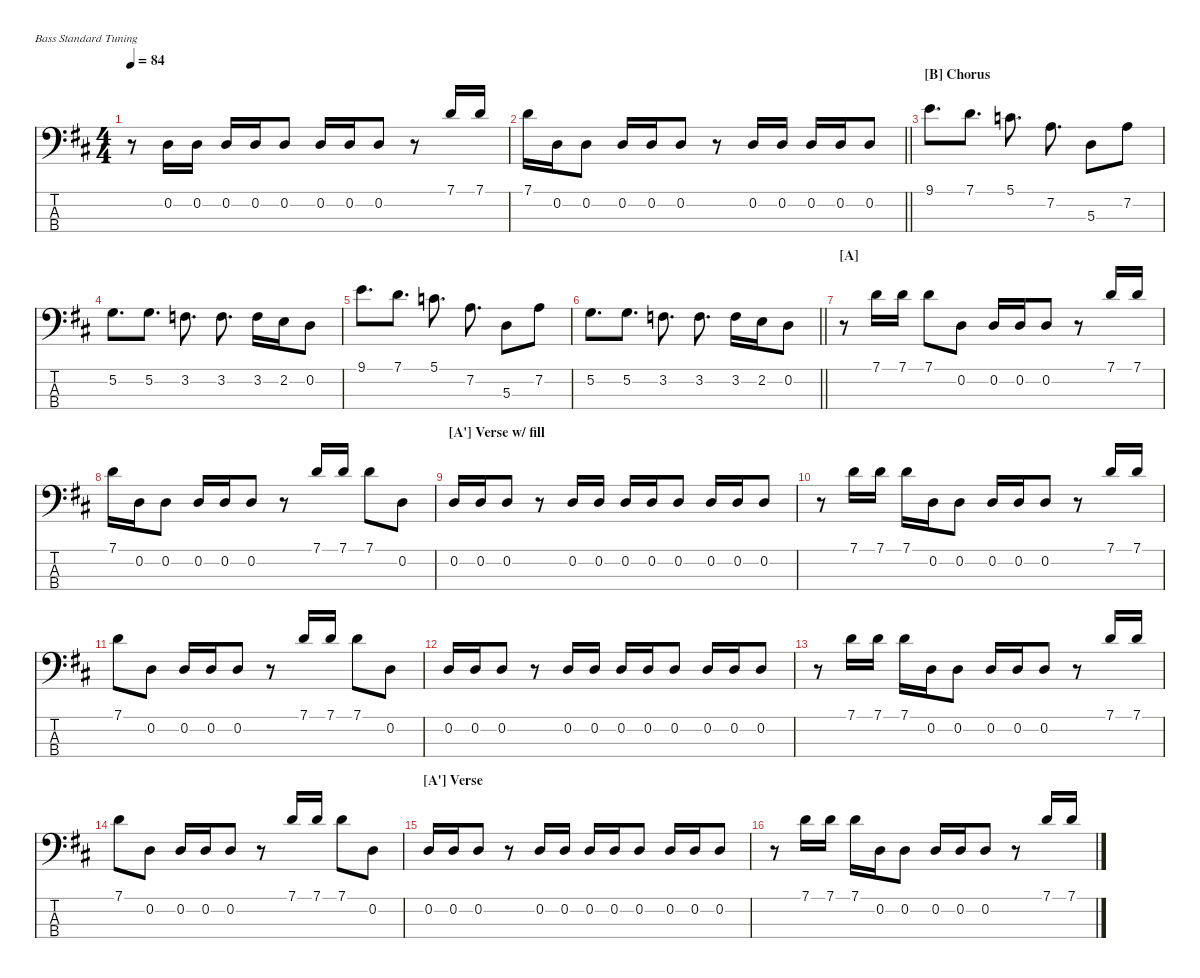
\hideDynamics
\bracketExtendMode nobrackets
\singleTrackTrackNamePolicy hidden
\multiTrackTrackNamePolicy hidden
\otherSystemsTrackNameOrientation horizontal
\track ("Bass " "E-Bass") {instrument electricbassfinger}
\staff {score tabs}
\tuning (G2 D2 A1 E1)
\ts (4 4)
\tempo 84
\clef f4
\ks d
r.8{dy f beam Down} 0.2{acc forcenatural}.16{beam Up} 0.2{acc forcenatural}.16{beam Up} 0.2{acc forcenatural}.16{beam Up} 0.2{acc forcenatural}.16{beam Up} 0.2{acc forcenatural}.8{beam Up} 0.2{acc forcenatural}.16{beam Up} 0.2{acc forcenatural}.16{beam Up} 0.2{acc forcenatural}.8{beam Up} r.8{beam Up} 7.1{acc forcenatural}.16{beam Down} 7.1{acc forcenatural}.16{beam Down} |
\barLineRight lightlight
7.1{acc forcenatural}.16{beam Down} 0.2{acc forcenatural}.16{beam Down} 0.2{acc forcenatural}.8{beam Down} 0.2{acc forcenatural}.16{beam Up} 0.2{acc forcenatural}.16{beam Up} 0.2{acc forcenatural}.8{beam Up} r.8{beam Up} 0.2{acc forcenatural}.16{beam Up} 0.2{acc forcenatural}.16{beam Up} 0.2{acc forcenatural}.16{beam Up} 0.2{acc forcenatural}.16{beam Up} 0.2{acc forcenatural}.8{beam Up} |
\section ("B" "Chorus")
9.1{acc forcenatural}.8{d beam Down} 7.1{acc forcenatural}.8{d beam Down} 5.1{acc forcenatural}.8{d beam Down} 7.2{acc forcenatural}.8{d beam Down} 5.3{acc forcenatural}.8{beam Down} 7.2{acc forcenatural}.8{beam Down} |
5.2{acc forcenatural}.8{d beam Down} 5.2{acc forcenatural}.8{d beam Down} 3.2{acc forcenatural}.8{d beam Down} 3.2{acc forcenatural}.8{d beam Down} 3.2{acc forcenatural}.16{beam Down} 2.2{acc forcenatural}.16{beam Down} 0.2{acc forcenatural}.8{beam Down} |
9.1{acc forcenatural}.8{d beam Down} 7.1{acc forcenatural}.8{d beam Down} 5.1{acc forcenatural}.8{d beam Down} 7.2{acc forcenatural}.8{d beam Down} 5.3{acc forcenatural}.8{beam Down} 7.2{acc forcenatural}.8{beam Down} |
\barLineRight lightlight
5.2{acc forcenatural}.8{d beam Down} 5.2{acc forcenatural}.8{d beam Down} 3.2{acc forcenatural}.8{d beam Down} 3.2{acc forcenatural}.8{d beam Down} 3.2{acc forcenatural}.16{beam Down} 2.2{acc forcenatural}.16{beam Down} 0.2{acc forcenatural}.8{beam Down} |
\section ("A" "")
r.8{beam Down} 7.1{acc forcenatural}.16{beam Down} 7.1{acc forcenatural}.16{beam Down} 7.1{acc forcenatural}.8{beam Down} 0.2{acc forcenatural}.8{beam Down} 0.2{acc forcenatural}.16{beam Up} 0.2{acc forcenatural}.16{beam Up} 0.2{acc forcenatural}.8{beam Up} r.8{beam Up} 7.1{acc forcenatural}.16{beam Down} 7.1{acc forcenatural}.16{beam Down} |
7.1{acc forcenatural}.16{beam Down} 0.2{acc forcenatural}.16{beam Down} 0.2{acc forcenatural}.8{beam Down} 0.2{acc forcenatural}.16{beam Up} 0.2{acc forcenatural}.16{beam Up} 0.2{acc forcenatural}.8{beam Up} r.8{beam Up} 7.1{acc forcenatural}.16{beam Down} 7.1{acc forcenatural}.16{beam Down} 7.1{acc forcenatural}.8{beam Down} 0.2{acc forcenatural}.8{beam Down} |
\section ("A'" "Verse w/ fill")
0.2{acc forcenatural}.16{beam Up} 0.2{acc forcenatural}.16{beam Up} 0.2{acc forcenatural}.8{beam Up} r.8{beam Up} 0.2{acc forcenatural}.16{beam Up} 0.2{acc forcenatural}.16{beam Up} 0.2{acc forcenatural}.16{beam Up} 0.2{acc forcenatural}.16{beam Up} 0.2{acc forcenatural}.8{beam Up} 0.2{acc forcenatural}.16{beam Up} 0.2{acc forcenatural}.16{beam Up} 0.2{acc forcenatural}.8{beam Up} |
r.8{beam Down} 7.1{acc forcenatural}.16{beam Down} 7.1{acc forcenatural}.16{beam Down} 7.1{acc forcenatural}.16{beam Down} 0.2{acc forcenatural}.16{beam Down} 0.2{acc forcenatural}.8{beam Down} 0.2{acc forcenatural}.16{beam Up} 0.2{acc forcenatural}.16{beam Up} 0.2{acc forcenatural}.8{beam Up} r.8{beam Up} 7.1{acc forcenatural}.16{beam Down} 7.1{acc forcenatural}.16{beam Down} |
7.1{acc forcenatural}.8{beam Down} 0.2{acc forcenatural}.8{beam Down} 0.2{acc forcenatural}.16{beam Up} 0.2{acc forcenatural}.16{beam Up} 0.2{acc forcenatural}.8{beam Up} r.8{beam Up} 7.1{acc forcenatural}.16{beam Down} 7.1{acc forcenatural}.16{beam Down} 7.1{acc forcenatural}.8{beam Down} 0.2{acc forcenatural}.8{beam Down} |
0.2{acc forcenatural}.16{beam Up} 0.2{acc forcenatural}.16{beam Up} 0.2{acc forcenatural}.8{beam Up} r.8{beam Up} 0.2{acc forcenatural}.16{beam Up} 0.2{acc forcenatural}.16{beam Up} 0.2{acc forcenatural}.16{beam Up} 0.2{acc forcenatural}.16{beam Up} 0.2{acc forcenatural}.8{beam Up} 0.2{acc forcenatural}.16{beam Up} 0.2{acc forcenatural}.16{beam Up} 0.2{acc forcenatural}.8{beam Up} |
r.8{beam Down} 7.1{acc forcenatural}.16{beam Down} 7.1{acc forcenatural}.16{beam Down} 7.1{acc forcenatural}.16{beam Down} 0.2{acc forcenatural}.16{beam Down} 0.2{acc forcenatural}.8{beam Down} 0.2{acc forcenatural}.16{beam Up} 0.2{acc forcenatural}.16{beam Up} 0.2{acc forcenatural}.8{beam Up} r.8{beam Up} 7.1{acc forcenatural}.16{beam Down} 7.1{acc forcenatural}.16{beam Down} |
7.1{acc forcenatural}.8{beam Down} 0.2{acc forcenatural}.8{beam Down} 0.2{acc forcenatural}.16{beam Up} 0.2{acc forcenatural}.16{beam Up} 0.2{acc forcenatural}.8{beam Up} r.8{beam Up} 7.1{acc forcenatural}.16{beam Down} 7.1{acc forcenatural}.16{beam Down} 7.1{acc forcenatural}.8{beam Down} 0.2{acc forcenatural}.8{beam Down} |
\section ("A'" "Verse")
0.2{acc forcenatural}.16{beam Up} 0.2{acc forcenatural}.16{beam Up} 0.2{acc forcenatural}.8{beam Up} r.8{beam Up} 0.2{acc forcenatural}.16{beam Up} 0.2{acc forcenatural}.16{beam Up} 0.2{acc forcenatural}.16{beam Up} 0.2{acc forcenatural}.16{beam Up} 0.2{acc forcenatural}.8{beam Up} 0.2{acc forcenatural}.16{beam Up} 0.2{acc forcenatural}.16{beam Up} 0.2{acc forcenatural}.8{beam Up} |
r.8{beam Down} 7.1{acc forcenatural}.16{beam Down} 7.1{acc forcenatural}.16{beam Down} 7.1{acc forcenatural}.16{beam Down} 0.2{acc forcenatural}.16{beam Down} 0.2{acc forcenatural}.8{beam Down} 0.2{acc forcenatural}.16{beam Up} 0.2{acc forcenatural}.16{beam Up} 0.2{acc forcenatural}.8{beam Up} r.8{beam Up} 7.1{acc forcenatural}.16{beam Down} 7.1{acc forcenatural}.16{beam Down}
